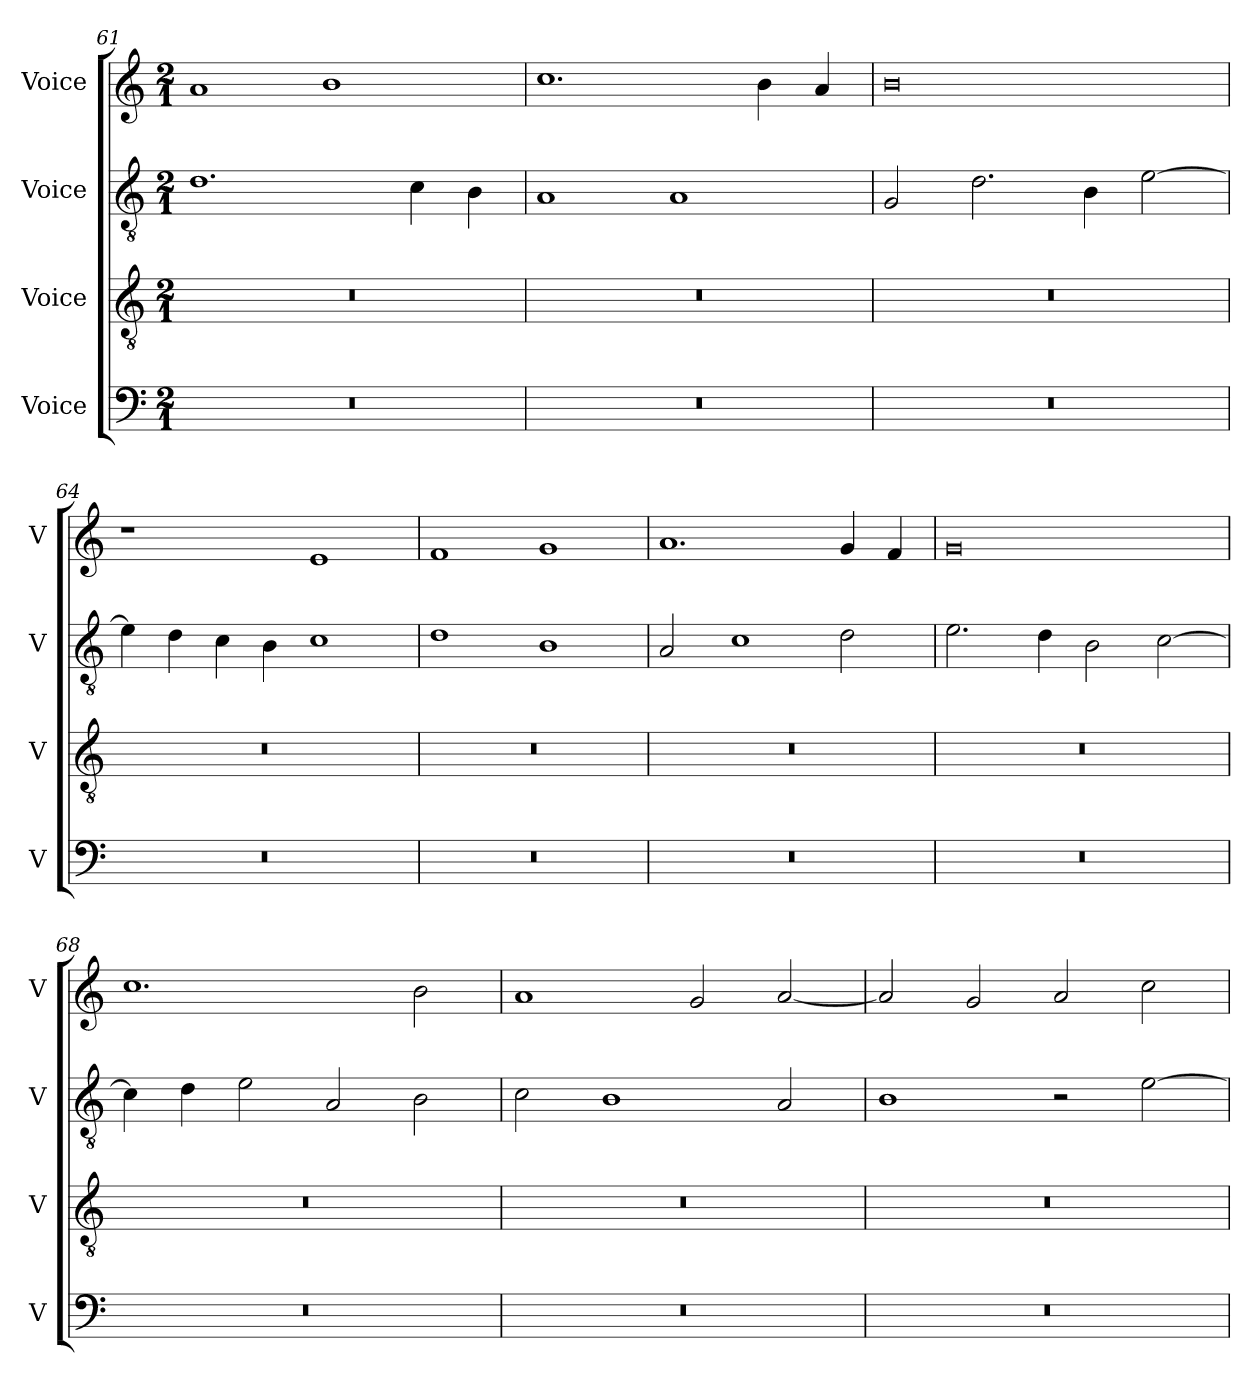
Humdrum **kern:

**kern	**kern	**kern	**kern
*part4	*part3	*part2	*part1
*staff4	*staff3	*staff2	*staff1
*I"Voice	*I"Voice	*I"Voice	*I"Voice
*I'V	*I'V	*I'V	*I'V
*clefF4	*clefGv2	*clefGv2	*clefG2
*k[]	*k[]	*k[]	*k[]
*M2/1	*M2/1	*M2/1	*M2/1
=61	=61	=61	=61
0r	0r	1.d	1a
.	.	.	1b
.	.	4c\	.
.	.	4B\	.
=62	=62	=62	=62
0r	0r	1A	1.cc
.	.	1A	.
.	.	.	4b\
.	.	.	4a/
=63	=63	=63	=63
0r	0r	2G/	0b
.	.	2.d\	.
.	.	4B\	.
.	.	[2e\	.
!!LO:LB:g=z
=64	=64	=64	=64
0r	0r	4e\]	1r
.	.	4d\	.
.	.	4c\	.
.	.	4B\	.
.	.	1c	1e
=65	=65	=65	=65
0r	0r	1d	1f
.	.	1B	1g
=66	=66	=66	=66
0r	0r	2A/	1.a
.	.	1c	.
.	.	2d\	4g/
.	.	.	4f/
=67	=67	=67	=67
0r	0r	2.e\	0g
.	.	4d\	.
.	.	2B\	.
.	.	[2c\	.
!!LO:PB:g=z
=68	=68	=68	=68
0r	0r	4c\]	1.cc
.	.	4d\	.
.	.	2e\	.
.	.	2A/	.
.	.	2B\	2b\
=69	=69	=69	=69
0r	0r	2c\	1a
.	.	1B	.
.	.	.	2g/
.	.	2A/	[2a/
=70	=70	=70	=70
0r	0r	1B	2a/]
.	.	.	2g/
.	.	2r	2a/
.	.	[2e\	2cc\
=	=	=	=
*-	*-	*-	*-
